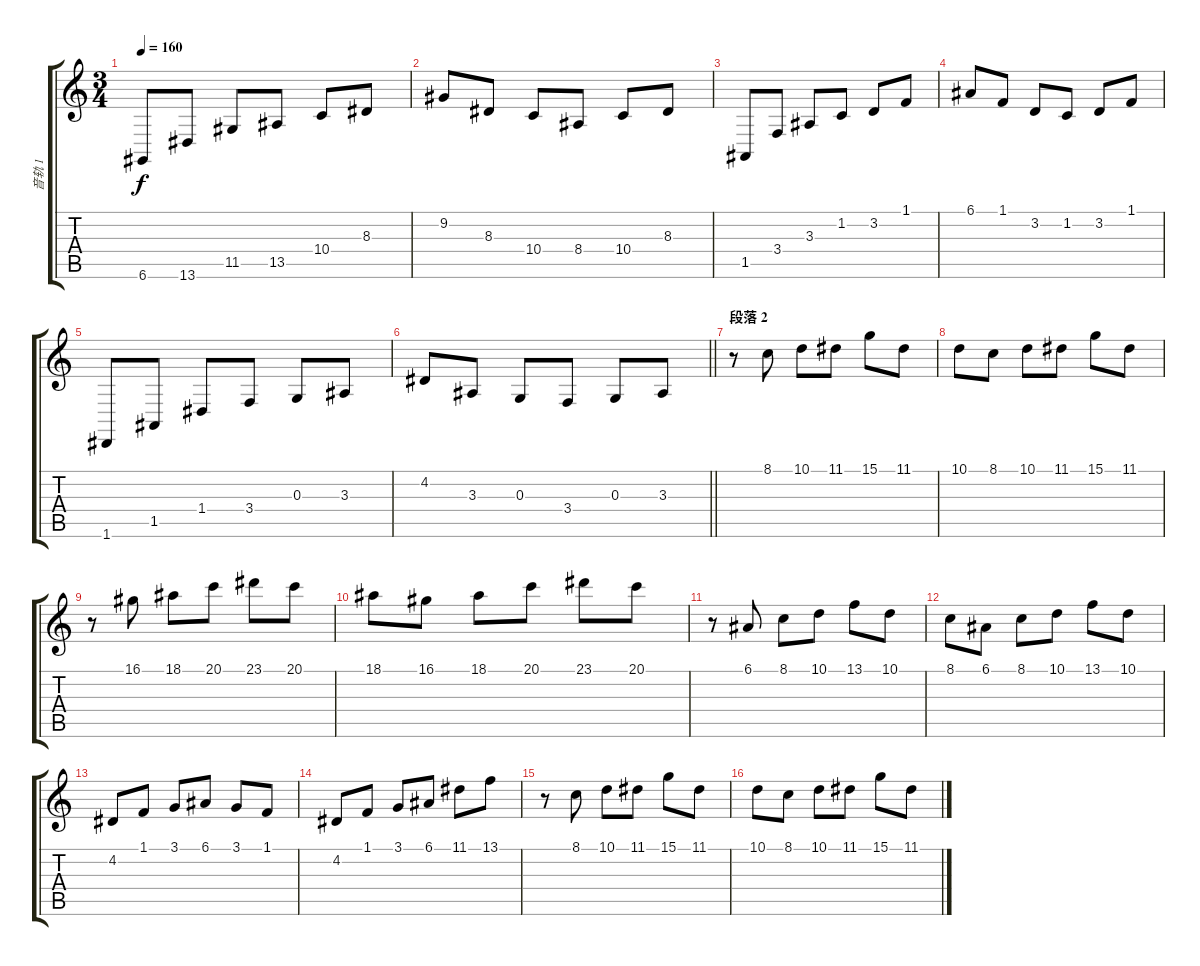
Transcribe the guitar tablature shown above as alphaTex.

\track ("音轨 1" "音轨 1") {instrument acousticgrandpiano}
\staff {score tabs}
\tuning (E4 B3 G3 D3 A2 D2) {hide}
\ts (3 4)
\tempo 160
\clef g2
\ks c
6.6.8{dy f} 13.6.8 11.5.8 13.5.8 10.4.8 8.3.8 |
9.2.8 8.3.8 10.4.8 8.4.8 10.4.8 8.3.8 |
1.5.8 3.4.8 3.3.8 1.2.8 3.2.8 1.1.8 |
6.1.8 1.1.8 3.2.8 1.2.8 3.2.8 1.1.8 |
1.6.8 1.5.8 1.4.8 3.4.8 0.3.8 3.3.8 |
\barLineRight lightlight
4.2.8 3.3.8 0.3.8 3.4.8 0.3.8 3.3.8 |
\section ("" "段落 2")
r.8 8.1.8 10.1.8 11.1.8 15.1.8 11.1.8 |
10.1.8 8.1.8 10.1.8 11.1.8 15.1.8 11.1.8 |
r.8 16.1.8 18.1.8 20.1.8 23.1.8 20.1.8 |
18.1.8{txt " "} 16.1.8 18.1.8 20.1.8 23.1.8 20.1.8 |
r.8 6.1.8 8.1.8 10.1.8 13.1.8 10.1.8 |
8.1.8 6.1.8 8.1.8 10.1.8 13.1.8 10.1.8 |
4.2.8 1.1.8 3.1.8 6.1.8 3.1.8 1.1.8 |
4.2.8 1.1.8 3.1.8 6.1.8 11.1.8 13.1.8 |
r.8 8.1.8 10.1.8 11.1.8 15.1.8 11.1.8 |
10.1.8 8.1.8 10.1.8 11.1.8 15.1.8 11.1.8
